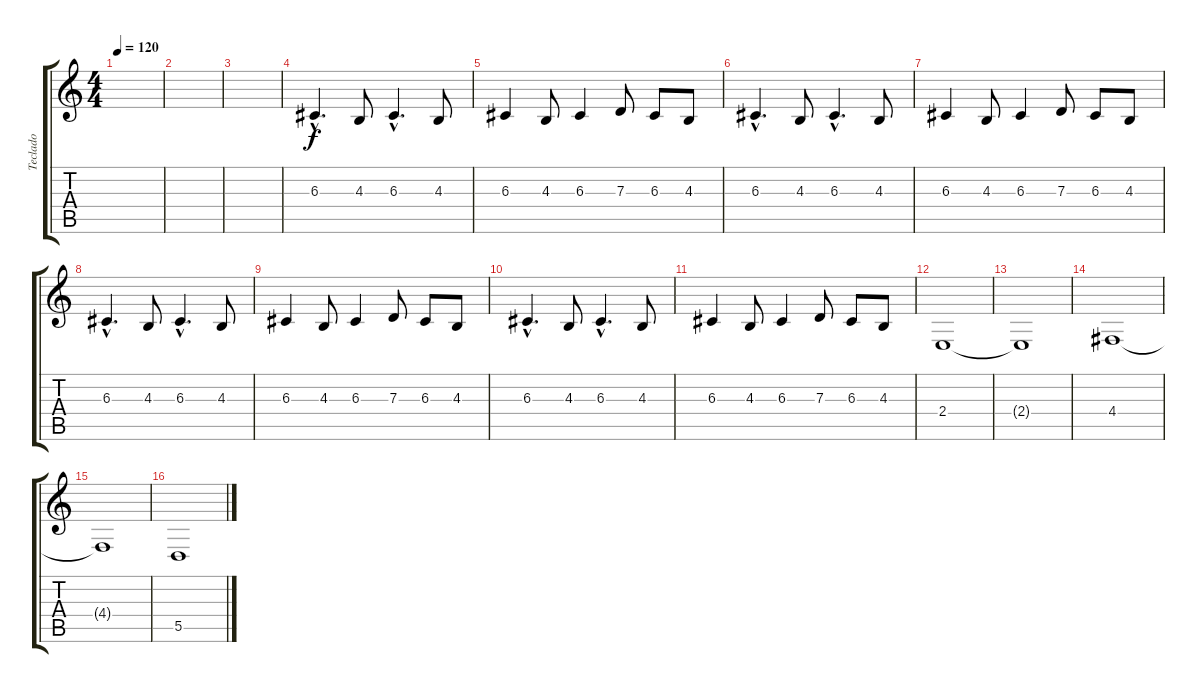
\track ("Teclado" "Teclado") {instrument tangoaccordion}
\staff {score tabs}
\tuning (E4 B3 G3 D3 A2 E2) {hide}
\ts (4 4)
\tempo 120
\clef g2
\ks c
|
|
|
6.3{hac}.4{d} 4.3.8 6.3{hac}.4{d} 4.3.8 |
6.3.4 4.3.8 6.3.4 7.3.8 6.3.8 4.3.8 |
6.3{hac}.4{d} 4.3.8 6.3{hac}.4{d} 4.3.8 |
6.3.4 4.3.8 6.3.4 7.3.8 6.3.8 4.3.8 |
6.3{hac}.4{d} 4.3.8 6.3{hac}.4{d} 4.3.8 |
6.3.4 4.3.8 6.3.4 7.3.8 6.3.8 4.3.8 |
6.3{hac}.4{d} 4.3.8 6.3{hac}.4{d} 4.3.8 |
6.3.4 4.3.8 6.3.4 7.3.8 6.3.8 4.3.8 |
2.4.1 |
2.4{t}.1 |
4.4.1 |
4.4{t}.1 |
5.5.1
